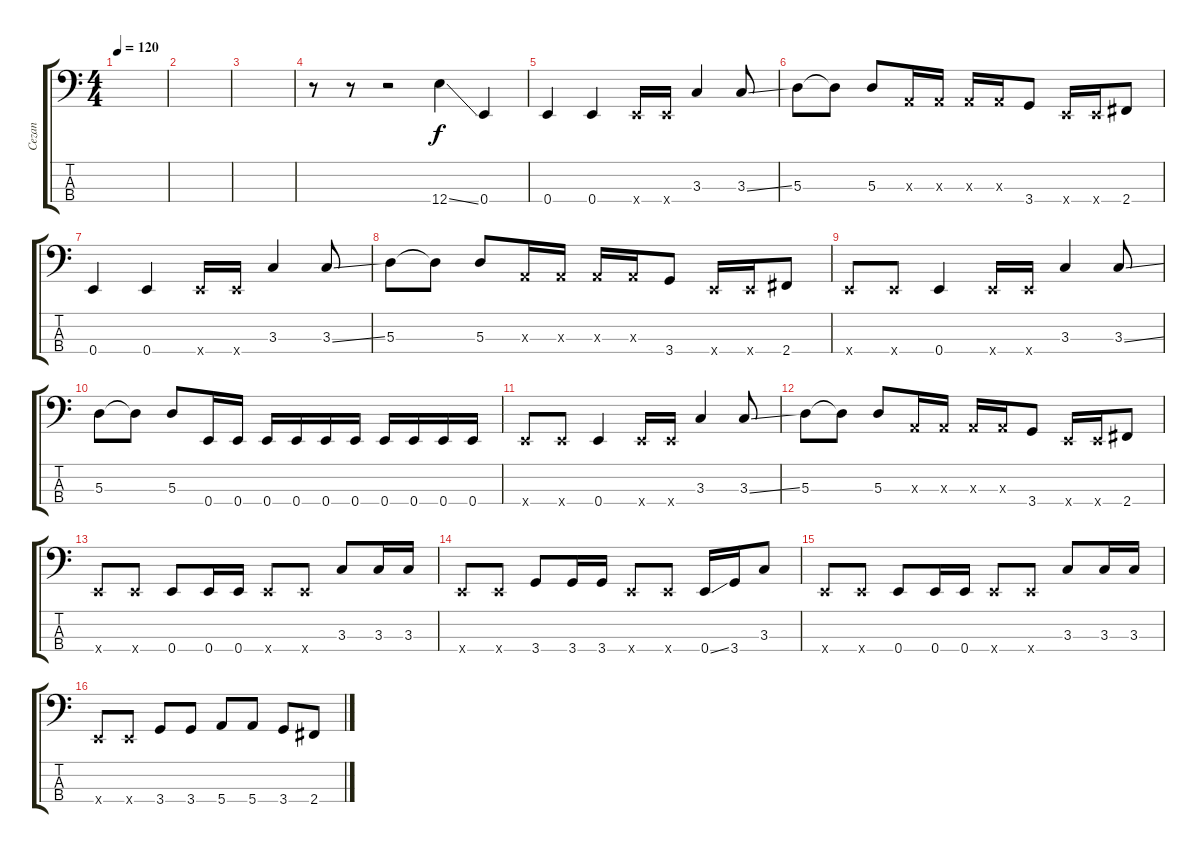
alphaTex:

\track ("Cezan" "Cezan") {instrument electricbasspick}
\staff {score tabs}
\tuning (G2 D2 A1 E1) {hide}
\ts (4 4)
\tempo 120
\clef f4
\ks c
|
|
|
r.8 r.8 r.2 12.4{ss}.4 0.4.4 |
0.4.4 0.4.4 0.4{x}.16 0.4{x}.16 3.3.4 3.3{ss}.8 |
5.3.8 5.3{t}.8 5.3.8 0.3{x}.16 0.3{x}.16 0.3{x}.16 0.3{x}.16 3.4.8 0.4{x}.16 0.4{x}.16 2.4.8 |
0.4.4 0.4.4 0.4{x}.16 0.4{x}.16 3.3.4 3.3{ss}.8 |
5.3.8 5.3{t}.8 5.3.8 0.3{x}.16 0.3{x}.16 0.3{x}.16 0.3{x}.16 3.4.8 0.4{x}.16 0.4{x}.16 2.4.8 |
0.4{x}.8 0.4{x}.8 0.4.4 0.4{x}.16 0.4{x}.16 3.3.4 3.3{ss}.8 |
5.3.8 5.3{t}.8 5.3.8 0.4.16 0.4.16 0.4.16 0.4.16 0.4.16 0.4.16 0.4.16 0.4.16 0.4.16 0.4.16 |
0.4{x}.8 0.4{x}.8 0.4.4 0.4{x}.16 0.4{x}.16 3.3.4 3.3{ss}.8 |
5.3.8 5.3{t}.8 5.3.8 0.3{x}.16 0.3{x}.16 0.3{x}.16 0.3{x}.16 3.4.8 0.4{x}.16 0.4{x}.16 2.4.8 |
0.4{x}.8 0.4{x}.8 0.4.8 0.4.16 0.4.16 0.4{x}.8 0.4{x}.8 3.3.8 3.3.16 3.3.16 |
0.4{x}.8 0.4{x}.8 3.4.8 3.4.16 3.4.16 0.4{x}.8 0.4{x}.8 0.4{ss}.16 3.4.16 3.3.8 |
0.4{x}.8 0.4{x}.8 0.4.8 0.4.16 0.4.16 0.4{x}.8 0.4{x}.8 3.3.8 3.3.16 3.3.16 |
0.4{x}.8 0.4{x}.8 3.4.8 3.4.8 5.4.8 5.4.8 3.4.8 2.4.8
